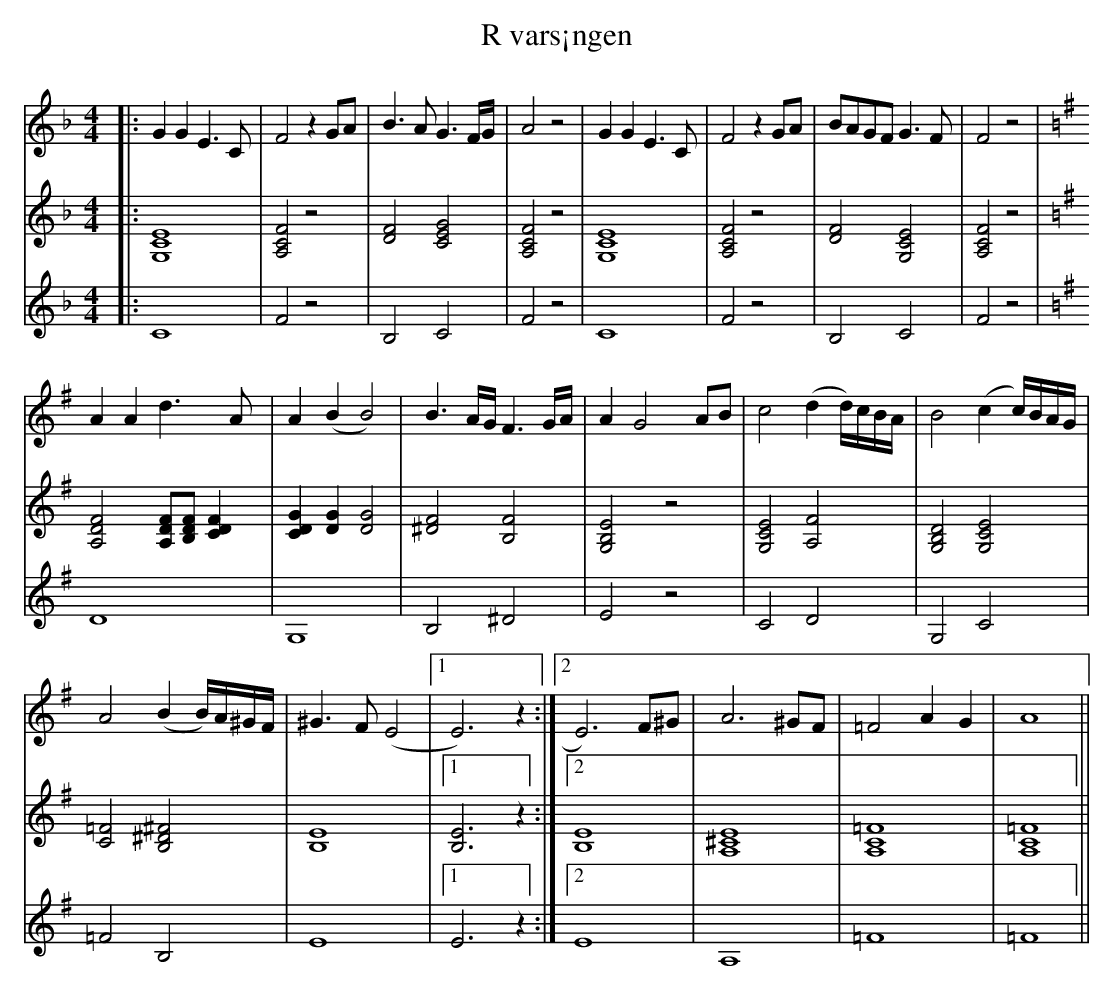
X:1
T: R vars¡ngen
K: F
M: 4/4
L: 1/8
V: 1
|: G2G2E3C | F4z2GA | B3AG3F/G/ | A4z4 | G2G2E3C | F4z2GA | BAGF G3F | F4z4 |
K: G
A2A2d3A | A2(B2B4) | B3A/G/F3G/A/ | A2G4 AB | c4(d2d/)c/B/A/ | B4(c2c/)B/A/G/ |
A4(B2B/)A/^G/F/ | ^G3F(E4 |1 E6)z2 :|2 E6)F^G | A6^GF | =F4A2G2 | A8 ||
V: 2
|: [E8C8G,8] | [F4C4A,4]z4 | [F4D4][G4E4C4] | [F4C4A,4]z4 | [E8C8G,8] | [F4C4A,4]z4 | [F4D4][G,4E4C4] | [F4C4A,4]z4 |
K: G
[F4A,4D4][FA,D][FB,D][F2C2D2] | [G2C2D2][G2D2][G4D4] | [F4^D4][F4B,4] | [E4B,4G,4]z4 | [E4C4G,4][F4A,4] | [G,4D4B,4][G,4E4C4] |
[=F4C4][^F4B,4^D4] | [E8B,8] |1 [E6B,6]z2 :|2 [E8B,8] | [E8^C8A,8] | [=F8C8A,8] | [=F8A,8C8] ||
V: 3
|: C8 | F4z4 | B,4C4 | F4z4 | C8 | F4z4 | B,4C4 | F4z4 |
K: G
D8 | G,8 | B,4^D4 | E4z4 | C4D4 | G,4C4 |
=F4B,4 | E8 |1 E6z2 :|2 E8 | A,8 | =F8 | =F8 ||
